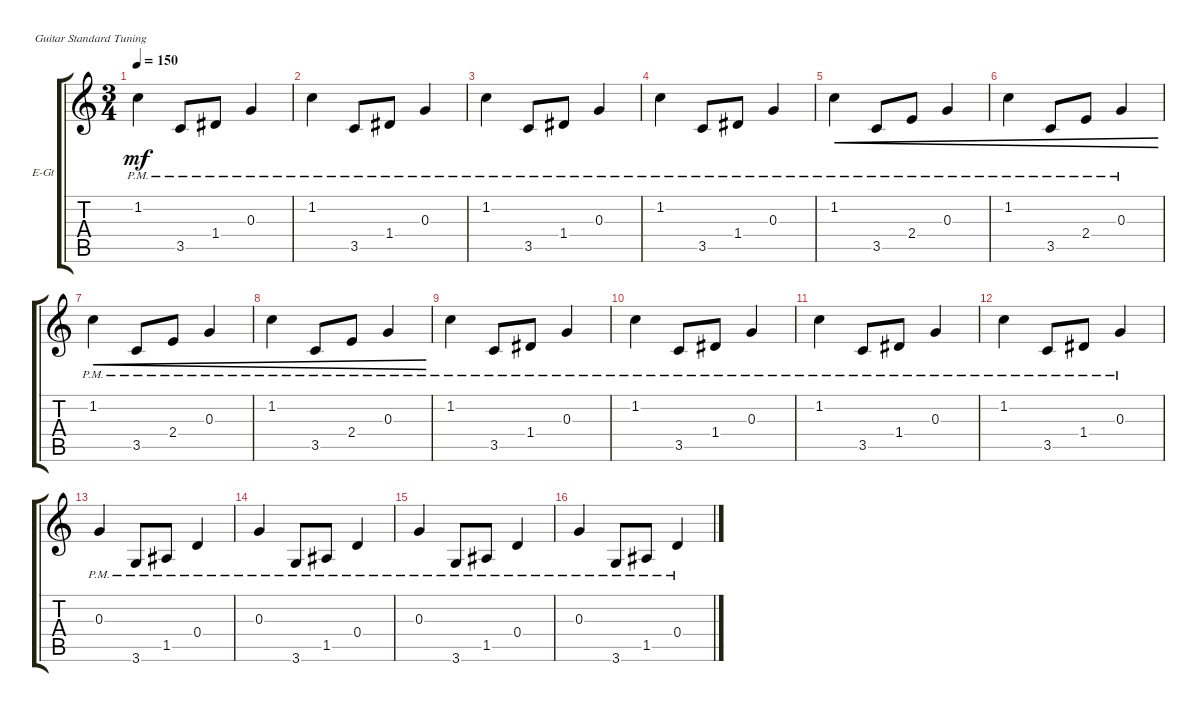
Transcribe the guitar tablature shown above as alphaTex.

\defaultSystemsLayout 4
\bracketExtendMode groupsimilarinstruments
\firstSystemTrackNameOrientation horizontal
\otherSystemsTrackNameOrientation horizontal
\track ("Electric Guitar" "E-Gt") {instrument distortionguitar}
\staff {score tabs}
\tuning (E4 B3 G3 D3 A2 E2)
\ts (3 4)
\tempo 150
\clef g2
\ks c
1.2{pm}.4{dy mf instrument distortionguitar} 3.5{pm}.8 1.4{pm}.8 0.3{pm}.4 |
1.2{pm}.4 3.5{pm}.8 1.4{pm}.8 0.3{pm}.4 |
1.2{pm}.4 3.5{pm}.8 1.4{pm}.8 0.3{pm}.4 |
1.2{pm}.4 3.5{pm}.8 1.4{pm}.8 0.3{pm}.4 |
1.2{pm}.4{cre} 3.5{pm}.8{cre} 2.4{pm}.8{cre} 0.3{pm}.4{cre} |
1.2{pm}.4{cre} 3.5{pm}.8{cre} 2.4{pm}.8{cre} 0.3{pm}.4{cre} |
1.2{pm}.4{cre} 3.5{pm}.8{cre} 2.4{pm}.8{cre} 0.3{pm}.4{cre} |
1.2{pm}.4{cre} 3.5{pm}.8{cre} 2.4{pm}.8{cre} 0.3{pm}.4{cre} |
1.2{pm}.4 3.5{pm}.8 1.4{pm}.8 0.3{pm}.4 |
1.2{pm}.4 3.5{pm}.8 1.4{pm}.8 0.3{pm}.4 |
1.2{pm}.4 3.5{pm}.8 1.4{pm}.8 0.3{pm}.4 |
1.2{pm}.4 3.5{pm}.8 1.4{pm}.8 0.3{pm}.4 |
0.3{pm}.4 3.6{pm}.8 1.5{pm}.8 0.4{pm}.4 |
0.3{pm}.4 3.6{pm}.8 1.5{pm}.8 0.4{pm}.4 |
0.3{pm}.4 3.6{pm}.8 1.5{pm}.8 0.4{pm}.4 |
0.3{pm}.4 3.6{pm}.8 1.5{pm}.8 0.4{pm}.4
